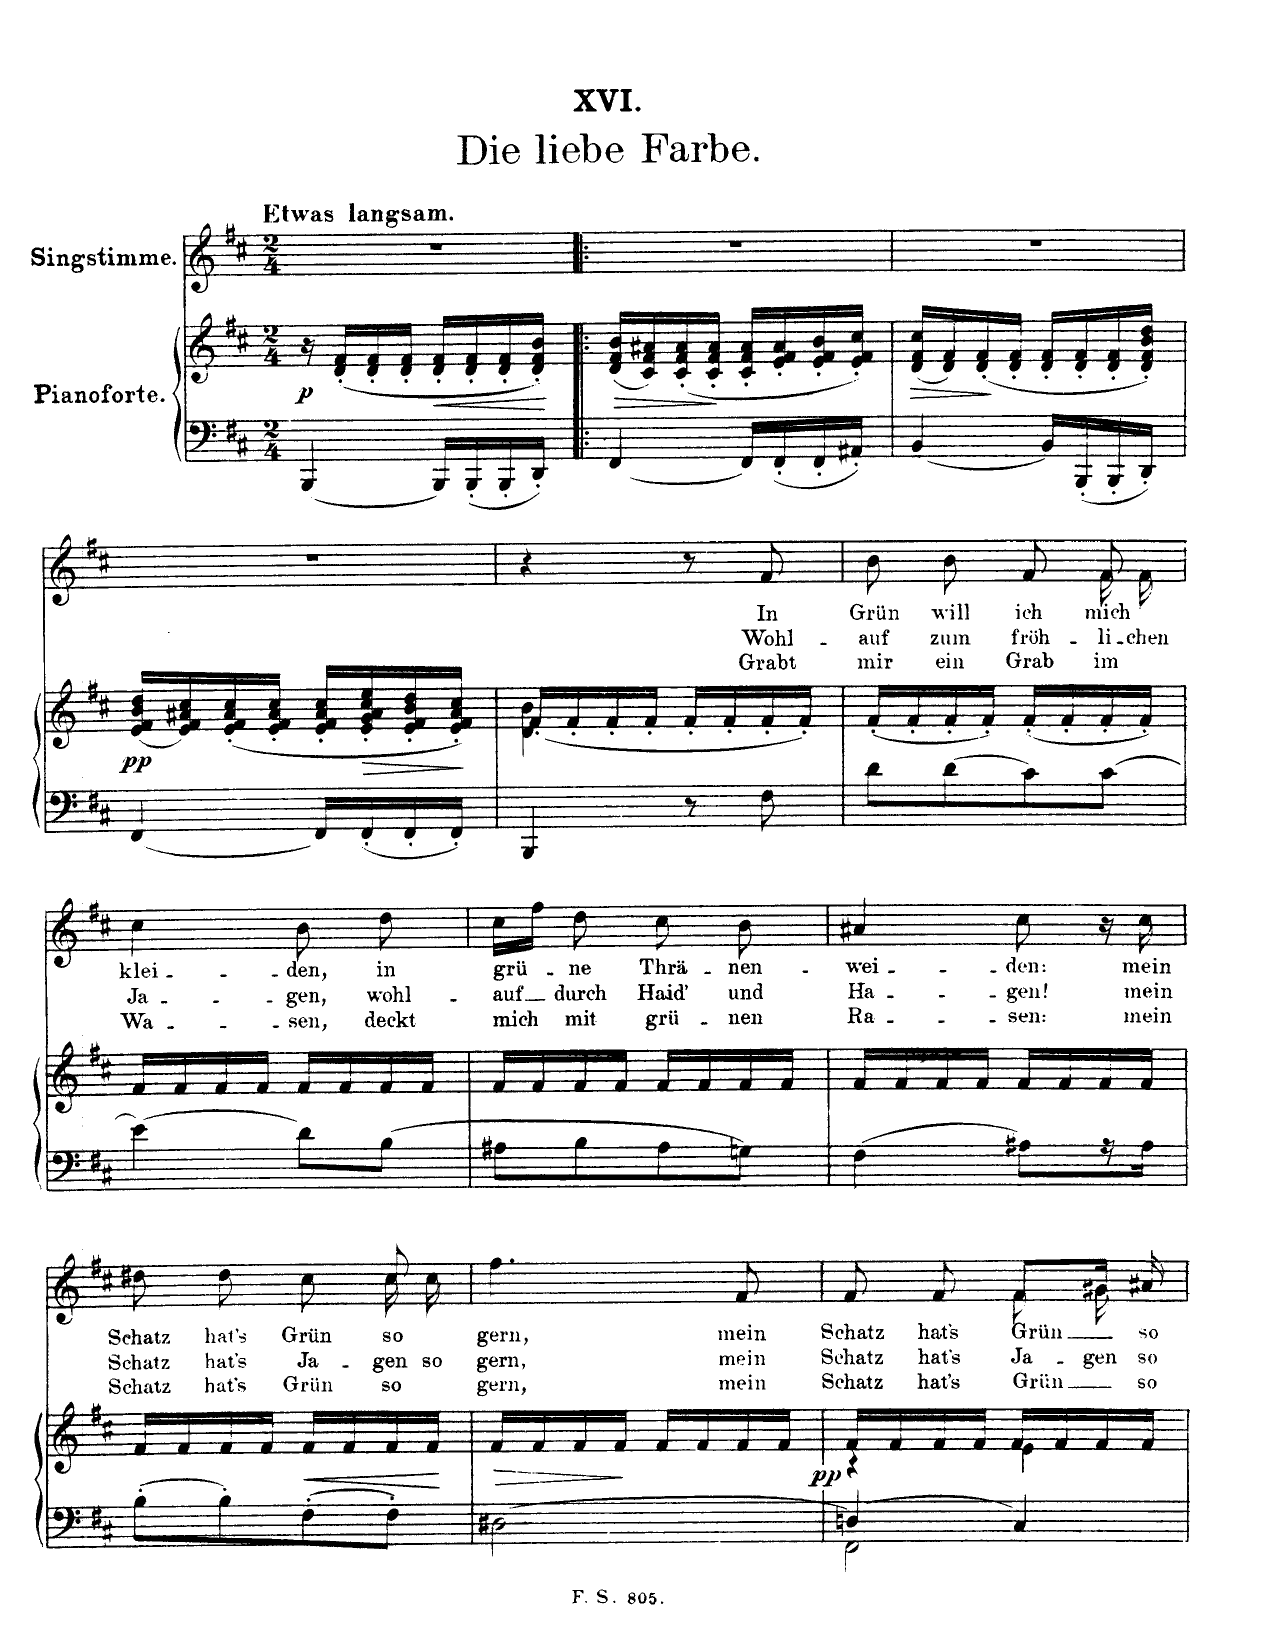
**kern	**kern	**dynam	**kern	**text	**text	**text
*part2	*part2	*part2	*part1	*part1	*part1	*part1
*staff3	*staff2	*staff2/3	*staff1	*staff1	*staff1	*staff1
*I"Pianoforte	*	*	*I"Singstimme	*	*	*
*I'Pno	*	*	*	*	*	*
*clefF4	*clefG2	*	*clefG2	*	*	*
*k[f#c#]	*k[f#c#]	*	*k[f#c#]	*	*	*
*M2/4	*M2/4	*	*M2/4	*	*	*
=1	=1	=1	=1	=1	=1	=1
!	!	!	!LO:TX:a:B:t=Etwas langsam.	!	!	!
!	!	!LO:DY:b=2	!	!	!	!
[4BBB/	16r	p	2r	.	.	.
.	(16d/' 16f#/'LL	.	.	.	.	.
.	16d/' 16f#/'	.	.	.	.	.
.	16d/' 16f#/'JJ	.	.	.	.	.
!	!	!LO:HP:b	!	!	!	!
16BBB/LL]	16d/' 16f#/'LL	<	.	.	.	.
16BBB'/	16d/' 16f#/'	.	.	.	.	.
16BBB'/	16d/' 16f#/'	.	.	.	.	.
16DD'/JJ	16d/' 16f#/' 16b/'JJ)	.	.	.	.	.
.	.	[	.	.	.	.
=2!|:	=2!|:	=2!|:	=2!|:	=2!|:	=2!|:	=2!|:
!	!	!LO:HP:b	!	!	!	!
[4FF#/	(16d/ 16f#/ 16b/LL	>	2r	.	.	.
.	16c#/ 16f#/ 16a#X/)	.	.	.	.	.
.	(16c#/' 16f#/' 16a#/'	.	.	.	.	.
.	16c#/' 16f#/' 16a#/'JJ	.	.	.	.	.
16FF#/LL]	16c#/' 16f#/' 16a#/'LL	]	.	.	.	.
16FF#'/	16e/' 16f#/' 16a#/'	.	.	.	.	.
16FF#'/	16e/' 16f#/' 16b/'	.	.	.	.	.
16AA#X'/JJ	16e/' 16f#/' 16cc#/'JJ)	.	.	.	.	.
=3	=3	=3	=3	=3	=3	=3
!	!	!LO:HP:b	!	!	!	!
[4BB/	(16d/ 16f#/ 16cc#/LL	>	2r	.	.	.
.	16d/ 16f#/)	.	.	.	.	.
.	(16d/' 16f#/'	.	.	.	.	.
.	16d/' 16f#/'JJ	.	.	.	.	.
16BB/LL]	16d/' 16f#/'LL	]	.	.	.	.
16BBB'/	16d/' 16f#/'	.	.	.	.	.
16BBB'/	16d/' 16f#/'	.	.	.	.	.
16DD'/JJ	16d/' 16f#/' 16b/' 16dd/'JJ)	.	.	.	.	.
=4	=4	=4	=4	=4	=4	=4
!	!	!LO:DY:b=2	!	!	!	!
[4FF#/	(16e/ 16f#/ 16b/ 16dd/LL	pp	2r	.	.	.
.	16e/ 16f#/ 16a#X/ 16cc#/)	.	.	.	.	.
.	(16e/' 16f#/' 16a#/' 16cc#/'	.	.	.	.	.
.	16e/' 16f#/' 16a#/' 16cc#/'JJ	.	.	.	.	.
16FF#/LL]	16e/' 16f#/' 16a#/' 16cc#/'LL	.	.	.	.	.
!	!	!LO:HP:b	!	!	!	!
16FF#'/	16e/' 16f#/' 16a#/' 16cc#/' 16ee/'	>	.	.	.	.
16FF#'/	16e/' 16f#/' 16b/' 16dd/'	.	.	.	.	.
16FF#'/JJ	16e/' 16f#/' 16a#/' 16cc#/'JJ)	.	.	.	.	.
.	.	]	.	.	.	.
=5	=5	=5	=5	=5	=5	=5
*	*^	*	*	*	*	*
4BBB/	(16f#'</LL	4d\ 4b\	.	4r	.	.	.
.	16f#'</	.	.	.	.	.	.
.	16f#'</	.	.	.	.	.	.
.	16f#'</JJ	.	.	.	.	.	.
8r	16f#'</LL	4ryy	.	8r	.	.	.
.	16f#'</	.	.	.	.	.	.
8F#\	16f#'</	.	.	8f#/	In	Wohl-	Grabt
.	16f#'</JJ)	.	.	.	.	.	.
*	*v	*v	*	*	*	*	*
=6	=6	=6	=6	=6	=6	=6
*	*	*	*^	*	*	*
8d\L	(16f#'/LL	.	8b\	4.ryy	Grün	-auf	mir
.	16f#'/	.	.	.	.	.	.
8d\	16f#'/	.	8b\	.	will	zum	ein
.	16f#'/JJ)	.	.	.	.	.	.
8c#\	(16f#'/LL	.	8f#/	.	ich	fröh-	Grab
.	16f#'/	.	.	.	.	.	.
8c#\J	16f#'/	.	16f#\	8f#/	mich	-li-	im
.	16f#'/JJ)	.	16f#\	.	.	-chen	.
*	*	*	*v	*v	*	*	*
=7	=7	=7	=7	=7	=7	=7
4e\	16f#/LL	.	4cc#\	klei-	Ja-	Wa-
.	16f#/	.	.	.	.	.
.	16f#/	.	.	.	.	.
.	16f#/JJ	.	.	.	.	.
8d\L	16f#/LL	.	8b\	-den,	-gen,	-sen,
.	16f#/	.	.	.	.	.
8B\J	16f#/	.	8dd\	in	wohl-	deckt
.	16f#/JJ	.	.	.	.	.
=8	=8	=8	=8	=8	=8	=8
8A#X\L	16f#/LL	.	16cc#\LL	grü-	-auf	mich
.	16f#/	.	16ff#\JJ	.	.	.
8B\	16f#/	.	8dd\	-ne	durch	mit
.	16f#/JJ	.	.	.	.	.
8A#\	16f#/LL	.	8cc#\	Thrä-	Haid'	grü-
.	16f#/	.	.	.	.	.
8An\J	16f#/	.	8b\	-nen-	und	-nen
.	16f#/JJ	.	.	.	.	.
=9	=9	=9	=9	=9	=9	=9
4F#\	16f#/LL	.	4a#X/	-wei-	Ha-	Ra-
.	16f#/	.	.	.	.	.
.	16f#/	.	.	.	.	.
.	16f#/JJ	.	.	.	.	.
8A#X\L	16f#/LL	.	8cc#\	-den:	-gen!	-sen:
.	16f#/	.	.	.	.	.
16r	16f#/	.	16r	.	.	.
16A#\JJ	16f#/JJ	.	16cc#\	mein	mein	mein
=10	=10	=10	=10	=10	=10	=10
*	*	*	*^	*	*	*
8B'\L	16f#/LL	.	8dd#X\	4.ryy	Schatz	Schatz	Shatz
.	16f#/	.	.	.	.	.	.
8B'\	16f#/	.	8dd#\	.	hat's	hat's	hat's
.	16f#/JJ	.	.	.	.	.	.
!	!	!LO:HP:b	!	!	!	!	!
8F#'\	16f#/LL	<	8cc#\	.	Grün	Ja-	Grün
.	16f#/	.	.	.	.	.	.
8F#'\J	16f#/	.	16cc#\	8cc#/	so	-gen	so
.	16f#/JJ	.	16cc#\	.	.	so	.
*	*	*	*v	*v	*	*	*
.	.	[	.	.	.	.
=11	=11	=11	=11	=11	=11	=11
!	!	!LO:HP:b	!	!	!	!
2D#X\	16f#/LL	>	4.ff#\	gern,	gern,	gern,
.	16f#/	.	.	.	.	.
.	16f#/	.	.	.	.	.
.	16f#/JJ	.	.	.	.	.
.	16f#/LL	]	.	.	.	.
.	16f#/	.	.	.	.	.
.	16f#/	.	8f#/	mein	mein	mein
.	16f#/JJ	.	.	.	.	.
=12	=12	=12	=12	=12	=12	=12
*^	*^	*	*^	*	*	*
!	!	!	!	!LO:DY:b=2	!	!	!	!	!
4Dn/	2FF#\	16f#/LL	4r	pp	8f#/	4ryy	Schatz	Schatz	Schatz
.	.	16f#/	.	.	.	.	.	.	.
.	.	16f#/	.	.	8f#/	.	hat's	hat's	hat's
.	.	16f#/JJ	.	.	.	.	.	.	.
4C#/	.	16f#/LL	4e\	.	8f#/L	8f#\	Grün	Ja-	Grün
.	.	16f#/	.	.	.	.	.	.	.
.	.	16f#/	.	.	16g#X/Jk	16g#\	.	-gen	.
.	.	16f#/JJ	.	.	16a#X/	16ryy	so	so	so
*v	*v	*	*	*	*v	*v	*	*	*
*	*v	*v	*	*	*	*	*
=	=	=	=	=	=	=
*-	*-	*-	*-	*-	*-	*-
